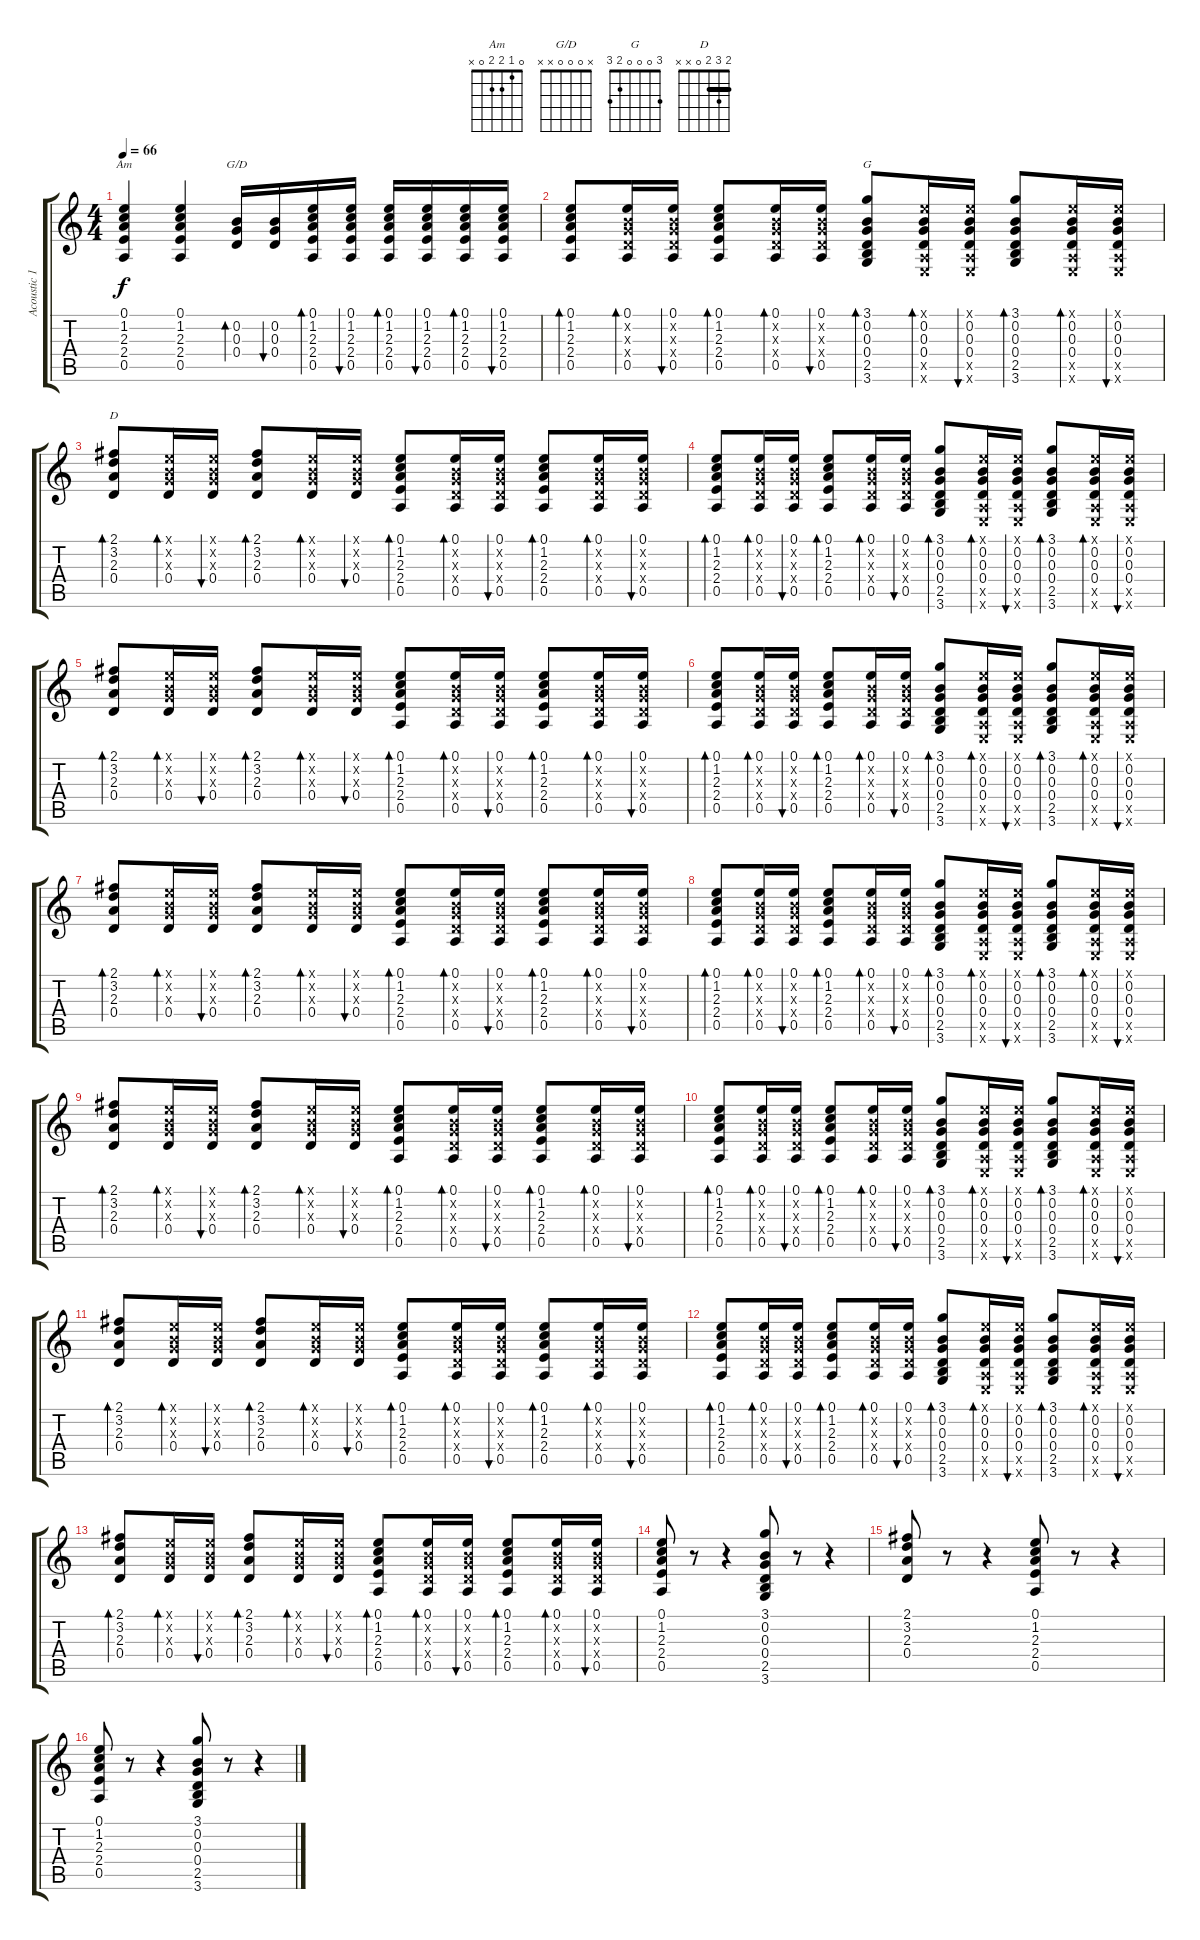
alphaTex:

\track ("Acoustic 1" "Acoustic 1") {instrument acousticguitarsteel}
\staff {score tabs}
\tuning (E4 B3 G3 D3 A2 E2) {hide}
\chord ("Am" 0 1 2 2 0 x)
\chord ("G/D" x 0 0 0 x x)
\chord ("G" 3 0 0 0 2 3)
\chord ("D" 2 3 2 0 x x) {barre 2}
\ts (4 4)
\tempo 66
\clef g2
\ks c
(0.1 1.2 2.3 2.4 0.5).4{ch "Am" dy f} (0.1 1.2 2.3 2.4 0.5).4 (0.2 0.3 0.4).16{bd 30 ch "G/D"} (0.2 0.3 0.4).16{bu 30} (0.1 1.2 2.3 2.4 0.5).16{bd 30} (0.1 1.2 2.3 2.4 0.5).16{bu 30} (0.1 1.2 2.3 2.4 0.5).16{bd 30} (0.1 1.2 2.3 2.4 0.5).16{bu 30} (0.1 1.2 2.3 2.4 0.5).16{bd 30} (0.1 1.2 2.3 2.4 0.5).16{bu 30} |
(0.1 1.2 2.3 2.4 0.5).8{bd 30} (0.1 0.2{x} 0.3{x} 0.4{x} 0.5).16{bd 30} (0.1 0.2{x} 0.3{x} 0.4{x} 0.5).16{bu 30} (0.1 1.2 2.3 2.4 0.5).8{bd 30} (0.1 0.2{x} 0.3{x} 0.4{x} 0.5).16{bd 30} (0.1 0.2{x} 0.3{x} 0.4{x} 0.5).16{bu 30} (3.1 0.2 0.3 0.4 2.5 3.6).8{bd 30 ch "G"} (0.1{x} 0.2 0.3 0.4 0.5{x} 0.6{x}).16{bd 30} (0.1{x} 0.2 0.3 0.4 0.5{x} 0.6{x}).16{bu 30} (3.1 0.2 0.3 0.4 2.5 3.6).8{bd 30} (0.1{x} 0.2 0.3 0.4 0.5{x} 0.6{x}).16{bd 30} (0.1{x} 0.2 0.3 0.4 0.5{x} 0.6{x}).16{bu 30} |
(2.1 3.2 2.3 0.4).8{bd 30 ch "D"} (0.1{x} 0.2{x} 0.3{x} 0.4).16{bd 30} (0.1{x} 0.2{x} 0.3{x} 0.4).16{bu 30} (2.1 3.2 2.3 0.4).8{bd 30} (0.1{x} 0.2{x} 0.3{x} 0.4).16{bd 30} (0.1{x} 0.2{x} 0.3{x} 0.4).16{bu 30} (0.1 1.2 2.3 2.4 0.5).8{bd 30} (0.1 0.2{x} 0.3{x} 0.4{x} 0.5).16{bd 30} (0.1 0.2{x} 0.3{x} 0.4{x} 0.5).16{bu 30} (0.1 1.2 2.3 2.4 0.5).8{bd 30} (0.1 0.2{x} 0.3{x} 0.4{x} 0.5).16{bd 30} (0.1 0.2{x} 0.3{x} 0.4{x} 0.5).16{bu 30} |
(0.1 1.2 2.3 2.4 0.5).8{bd 30} (0.1 0.2{x} 0.3{x} 0.4{x} 0.5).16{bd 30} (0.1 0.2{x} 0.3{x} 0.4{x} 0.5).16{bu 30} (0.1 1.2 2.3 2.4 0.5).8{bd 30} (0.1 0.2{x} 0.3{x} 0.4{x} 0.5).16{bd 30} (0.1 0.2{x} 0.3{x} 0.4{x} 0.5).16{bu 30} (3.1 0.2 0.3 0.4 2.5 3.6).8{bd 30} (0.1{x} 0.2 0.3 0.4 0.5{x} 0.6{x}).16{bd 30} (0.1{x} 0.2 0.3 0.4 0.5{x} 0.6{x}).16{bu 30} (3.1 0.2 0.3 0.4 2.5 3.6).8{bd 30} (0.1{x} 0.2 0.3 0.4 0.5{x} 0.6{x}).16{bd 30} (0.1{x} 0.2 0.3 0.4 0.5{x} 0.6{x}).16{bu 30} |
(2.1 3.2 2.3 0.4).8{bd 30} (0.1{x} 0.2{x} 0.3{x} 0.4).16{bd 30} (0.1{x} 0.2{x} 0.3{x} 0.4).16{bu 30} (2.1 3.2 2.3 0.4).8{bd 30} (0.1{x} 0.2{x} 0.3{x} 0.4).16{bd 30} (0.1{x} 0.2{x} 0.3{x} 0.4).16{bu 30} (0.1 1.2 2.3 2.4 0.5).8{bd 30} (0.1 0.2{x} 0.3{x} 0.4{x} 0.5).16{bd 30} (0.1 0.2{x} 0.3{x} 0.4{x} 0.5).16{bu 30} (0.1 1.2 2.3 2.4 0.5).8{bd 30} (0.1 0.2{x} 0.3{x} 0.4{x} 0.5).16{bd 30} (0.1 0.2{x} 0.3{x} 0.4{x} 0.5).16{bu 30} |
(0.1 1.2 2.3 2.4 0.5).8{bd 30} (0.1 0.2{x} 0.3{x} 0.4{x} 0.5).16{bd 30} (0.1 0.2{x} 0.3{x} 0.4{x} 0.5).16{bu 30} (0.1 1.2 2.3 2.4 0.5).8{bd 30} (0.1 0.2{x} 0.3{x} 0.4{x} 0.5).16{bd 30} (0.1 0.2{x} 0.3{x} 0.4{x} 0.5).16{bu 30} (3.1 0.2 0.3 0.4 2.5 3.6).8{bd 30} (0.1{x} 0.2 0.3 0.4 0.5{x} 0.6{x}).16{bd 30} (0.1{x} 0.2 0.3 0.4 0.5{x} 0.6{x}).16{bu 30} (3.1 0.2 0.3 0.4 2.5 3.6).8{bd 30} (0.1{x} 0.2 0.3 0.4 0.5{x} 0.6{x}).16{bd 30} (0.1{x} 0.2 0.3 0.4 0.5{x} 0.6{x}).16{bu 30} |
(2.1 3.2 2.3 0.4).8{bd 30} (0.1{x} 0.2{x} 0.3{x} 0.4).16{bd 30} (0.1{x} 0.2{x} 0.3{x} 0.4).16{bu 30} (2.1 3.2 2.3 0.4).8{bd 30} (0.1{x} 0.2{x} 0.3{x} 0.4).16{bd 30} (0.1{x} 0.2{x} 0.3{x} 0.4).16{bu 30} (0.1 1.2 2.3 2.4 0.5).8{bd 30} (0.1 0.2{x} 0.3{x} 0.4{x} 0.5).16{bd 30} (0.1 0.2{x} 0.3{x} 0.4{x} 0.5).16{bu 30} (0.1 1.2 2.3 2.4 0.5).8{bd 30} (0.1 0.2{x} 0.3{x} 0.4{x} 0.5).16{bd 30} (0.1 0.2{x} 0.3{x} 0.4{x} 0.5).16{bu 30} |
(0.1 1.2 2.3 2.4 0.5).8{bd 30} (0.1 0.2{x} 0.3{x} 0.4{x} 0.5).16{bd 30} (0.1 0.2{x} 0.3{x} 0.4{x} 0.5).16{bu 30} (0.1 1.2 2.3 2.4 0.5).8{bd 30} (0.1 0.2{x} 0.3{x} 0.4{x} 0.5).16{bd 30} (0.1 0.2{x} 0.3{x} 0.4{x} 0.5).16{bu 30} (3.1 0.2 0.3 0.4 2.5 3.6).8{bd 30} (0.1{x} 0.2 0.3 0.4 0.5{x} 0.6{x}).16{bd 30} (0.1{x} 0.2 0.3 0.4 0.5{x} 0.6{x}).16{bu 30} (3.1 0.2 0.3 0.4 2.5 3.6).8{bd 30} (0.1{x} 0.2 0.3 0.4 0.5{x} 0.6{x}).16{bd 30} (0.1{x} 0.2 0.3 0.4 0.5{x} 0.6{x}).16{bu 30} |
(2.1 3.2 2.3 0.4).8{bd 30} (0.1{x} 0.2{x} 0.3{x} 0.4).16{bd 30} (0.1{x} 0.2{x} 0.3{x} 0.4).16{bu 30} (2.1 3.2 2.3 0.4).8{bd 30} (0.1{x} 0.2{x} 0.3{x} 0.4).16{bd 30} (0.1{x} 0.2{x} 0.3{x} 0.4).16{bu 30} (0.1 1.2 2.3 2.4 0.5).8{bd 30} (0.1 0.2{x} 0.3{x} 0.4{x} 0.5).16{bd 30} (0.1 0.2{x} 0.3{x} 0.4{x} 0.5).16{bu 30} (0.1 1.2 2.3 2.4 0.5).8{bd 30} (0.1 0.2{x} 0.3{x} 0.4{x} 0.5).16{bd 30} (0.1 0.2{x} 0.3{x} 0.4{x} 0.5).16{bu 30} |
(0.1 1.2 2.3 2.4 0.5).8{bd 30} (0.1 0.2{x} 0.3{x} 0.4{x} 0.5).16{bd 30} (0.1 0.2{x} 0.3{x} 0.4{x} 0.5).16{bu 30} (0.1 1.2 2.3 2.4 0.5).8{bd 30} (0.1 0.2{x} 0.3{x} 0.4{x} 0.5).16{bd 30} (0.1 0.2{x} 0.3{x} 0.4{x} 0.5).16{bu 30} (3.1 0.2 0.3 0.4 2.5 3.6).8{bd 30} (0.1{x} 0.2 0.3 0.4 0.5{x} 0.6{x}).16{bd 30} (0.1{x} 0.2 0.3 0.4 0.5{x} 0.6{x}).16{bu 30} (3.1 0.2 0.3 0.4 2.5 3.6).8{bd 30} (0.1{x} 0.2 0.3 0.4 0.5{x} 0.6{x}).16{bd 30} (0.1{x} 0.2 0.3 0.4 0.5{x} 0.6{x}).16{bu 30} |
(2.1 3.2 2.3 0.4).8{bd 30} (0.1{x} 0.2{x} 0.3{x} 0.4).16{bd 30} (0.1{x} 0.2{x} 0.3{x} 0.4).16{bu 30} (2.1 3.2 2.3 0.4).8{bd 30} (0.1{x} 0.2{x} 0.3{x} 0.4).16{bd 30} (0.1{x} 0.2{x} 0.3{x} 0.4).16{bu 30} (0.1 1.2 2.3 2.4 0.5).8{bd 30} (0.1 0.2{x} 0.3{x} 0.4{x} 0.5).16{bd 30} (0.1 0.2{x} 0.3{x} 0.4{x} 0.5).16{bu 30} (0.1 1.2 2.3 2.4 0.5).8{bd 30} (0.1 0.2{x} 0.3{x} 0.4{x} 0.5).16{bd 30} (0.1 0.2{x} 0.3{x} 0.4{x} 0.5).16{bu 30} |
(0.1 1.2 2.3 2.4 0.5).8{bd 30} (0.1 0.2{x} 0.3{x} 0.4{x} 0.5).16{bd 30} (0.1 0.2{x} 0.3{x} 0.4{x} 0.5).16{bu 30} (0.1 1.2 2.3 2.4 0.5).8{bd 30} (0.1 0.2{x} 0.3{x} 0.4{x} 0.5).16{bd 30} (0.1 0.2{x} 0.3{x} 0.4{x} 0.5).16{bu 30} (3.1 0.2 0.3 0.4 2.5 3.6).8{bd 30} (0.1{x} 0.2 0.3 0.4 0.5{x} 0.6{x}).16{bd 30} (0.1{x} 0.2 0.3 0.4 0.5{x} 0.6{x}).16{bu 30} (3.1 0.2 0.3 0.4 2.5 3.6).8{bd 30} (0.1{x} 0.2 0.3 0.4 0.5{x} 0.6{x}).16{bd 30} (0.1{x} 0.2 0.3 0.4 0.5{x} 0.6{x}).16{bu 30} |
(2.1 3.2 2.3 0.4).8{bd 30} (0.1{x} 0.2{x} 0.3{x} 0.4).16{bd 30} (0.1{x} 0.2{x} 0.3{x} 0.4).16{bu 30} (2.1 3.2 2.3 0.4).8{bd 30} (0.1{x} 0.2{x} 0.3{x} 0.4).16{bd 30} (0.1{x} 0.2{x} 0.3{x} 0.4).16{bu 30} (0.1 1.2 2.3 2.4 0.5).8{bd 30} (0.1 0.2{x} 0.3{x} 0.4{x} 0.5).16{bd 30} (0.1 0.2{x} 0.3{x} 0.4{x} 0.5).16{bu 30} (0.1 1.2 2.3 2.4 0.5).8{bd 30} (0.1 0.2{x} 0.3{x} 0.4{x} 0.5).16{bd 30} (0.1 0.2{x} 0.3{x} 0.4{x} 0.5).16{bu 30} |
(0.1 1.2 2.3 2.4 0.5).8 r.8 r.4 (3.1 0.2 0.3 0.4 2.5 3.6).8 r.8 r.4 |
(2.1 3.2 2.3 0.4).8 r.8 r.4 (0.1 1.2 2.3 2.4 0.5).8 r.8 r.4 |
(0.1 1.2 2.3 2.4 0.5).8 r.8 r.4 (3.1 0.2 0.3 0.4 2.5 3.6).8 r.8 r.4
